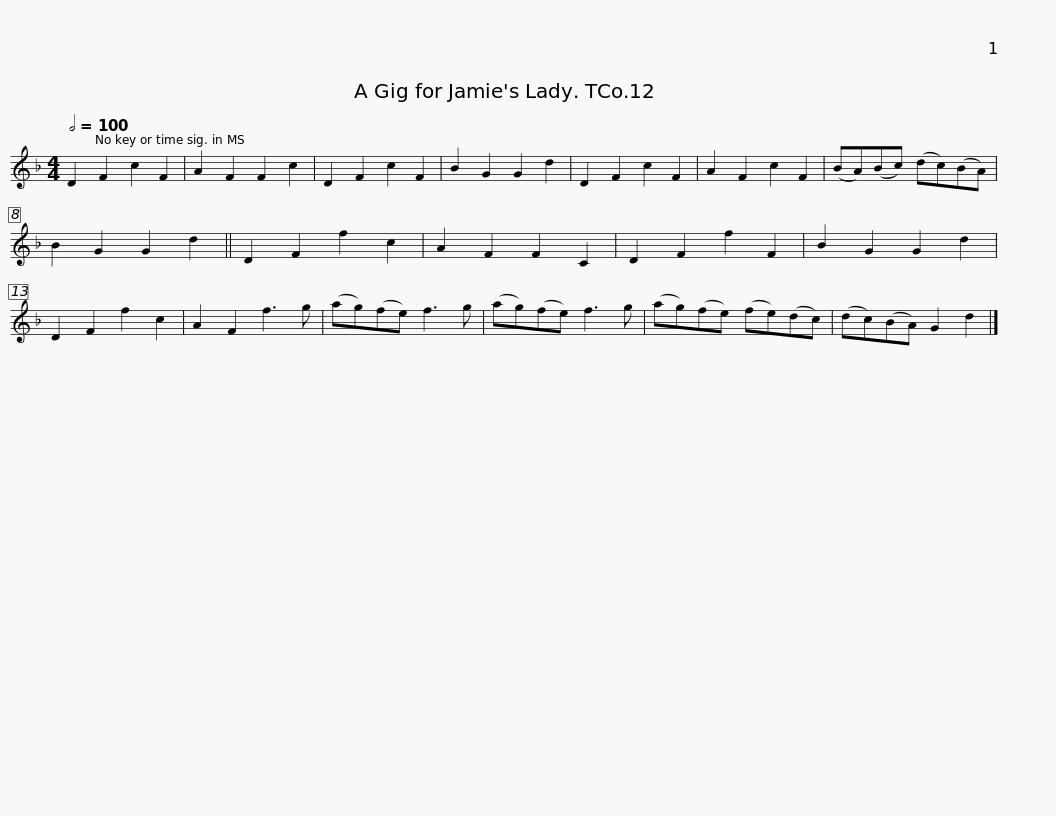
X:1
L:1/8
Q:1/2=100
M:4/4
I:linebreak $
K:Dmin
V:1 treble
V:1
 D2 F2 c2 F2 | A2 F2 F2 c2 | D2 F2 c2 F2 | B2 G2 G2 d2 | D2 F2 c2 F2 | %5
 A2 F2 c2 F2 | (BA)(Bc) (dc)(BA) | B2 G2 G2 d2 || D2 F2 f2 c2 |$ A2 F2 F2 C2 | %10
 D2 F2 f2 F2 | B2 G2 G2 d2 | D2 F2 f2 c2 | A2 F2 f3 g | (ag)(fe) f3 g | %15
 (ag)(fe) f3 g | (ag)(fe) (fe)(dc) |$ (dc)(BA) G2 d2 |] %18
